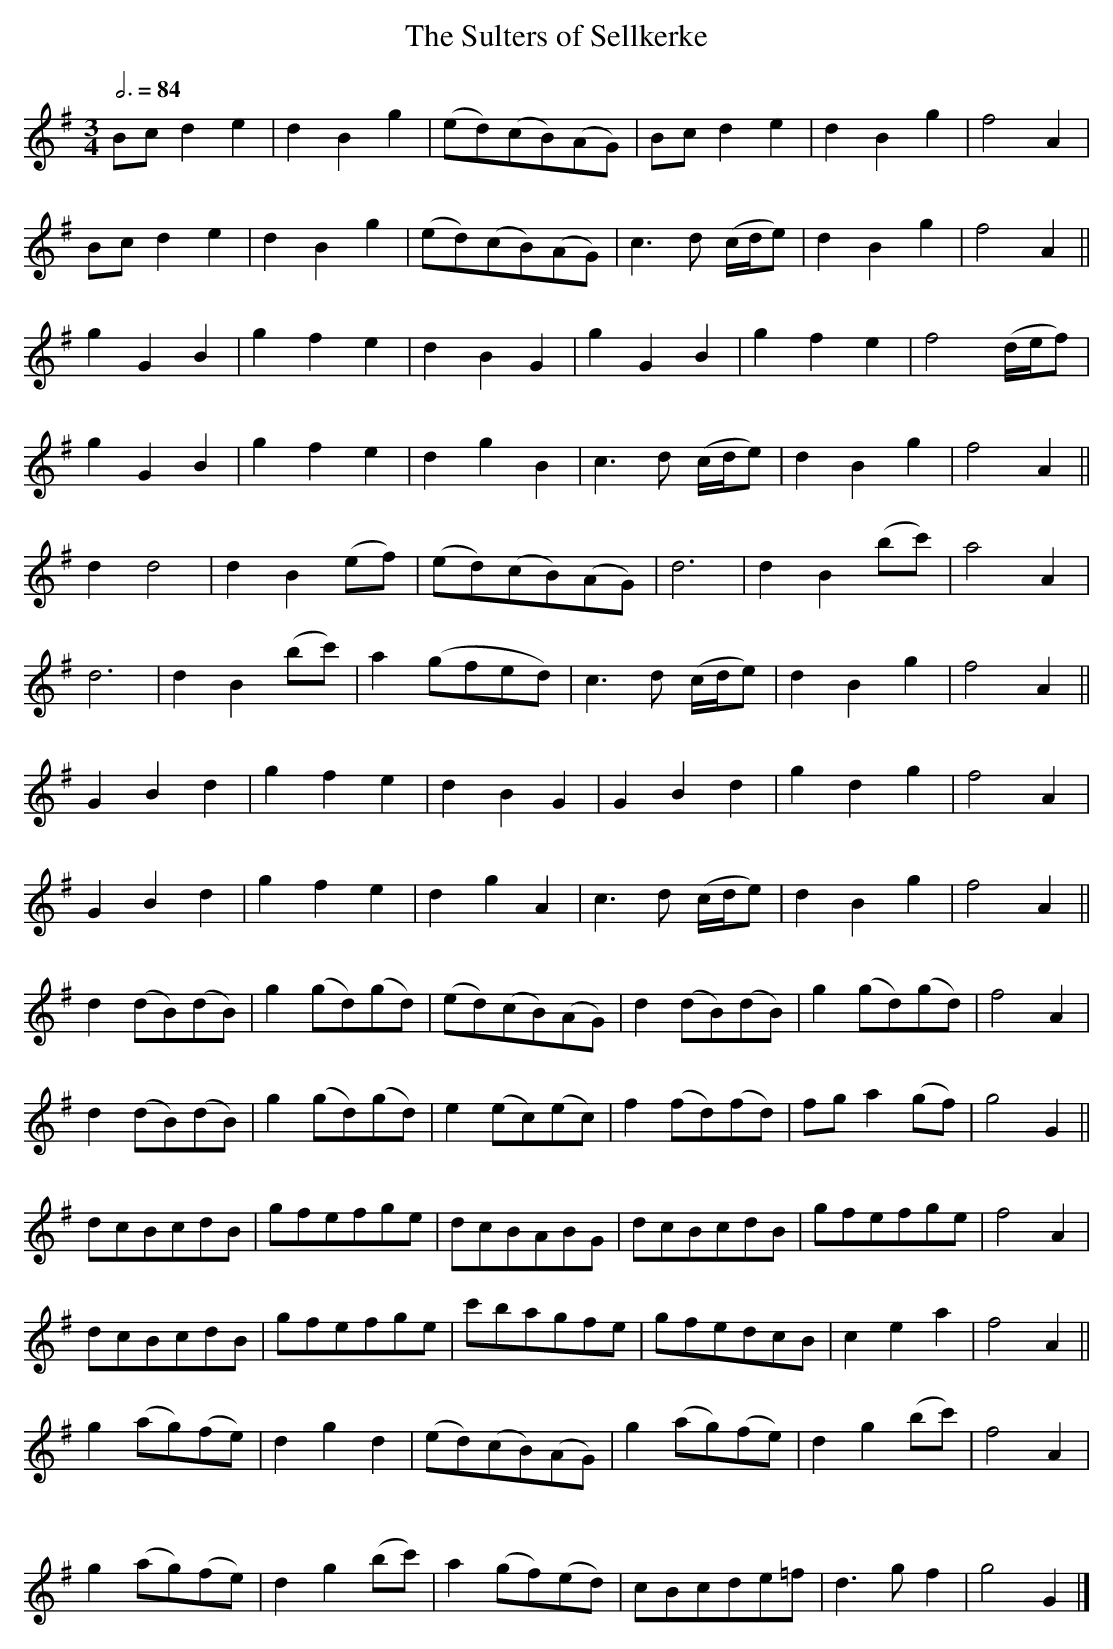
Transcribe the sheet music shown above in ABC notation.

X:1
T:The Sulters of Sellkerke
M:3/4 % really 9/4
L:1/8
Q:3/4=84
K:G
Bc d2  e2 |d2 B2  g2  |(ed)(cB)(AG)|Bc d2  e2    |d2 B2  g2  |f4  A2    |
Bc d2  e2 |d2 B2  g2  |(ed)(cB)(AG)|c3  d (c/d/e)|d2 B2  g2  |f4  A2   ||
g2 G2  B2 |g2 f2  e2  | d2  B2  G2 |g2 G2  B2    |g2 f2  e2  |f4 (d/e/f)|
g2 G2  B2 |g2 f2  e2  | d2  g2  B2 |c3  d (c/d/e)|d2 B2  g2  |f4  A2   ||
d2 d4     |d2 B2 (ef) |(ed)(cB)(AG)|d6           |d2 B2 (bc')|a4  A2    |
d6        |d2 B2 (bc')| a2 (gfed)  |c3  d (c/d/e)|d2 B2  g2  |f4  A2   ||
G2 B2  d2 |g2 f2  e2  | d2  B2  G2 |G2 B2  d2    |g2 d2  g2  |f4  A2    |
G2 B2  d2 |g2 f2  e2  | d2  g2  A2 |c3  d (c/d/e)|d2 B2  g2  |f4  A2   ||
d2(dB)(dB)|g2(gd)(gd) |(ed)(cB)(AG)|d2(dB)(dB)   |g2(gd)(gd) |f4  A2    |
d2(dB)(dB)|g2(gd)(gd) | e2 (ec)(ec)|f2(fd)(fd)   |fg a2 (gf) |g4  G2   ||
dcBcdB    |gfefge     |dcBABG      |dcBcdB       |gfefge     |f4  A2    |
dcBcdB    |gfefge     |c'bagfe     |gfedcB       |c2 e2  a2  |f4  A2   ||
g2(ag)(fe)|d2 g2  d2  |(ed)(cB)(AG)|g2(ag)(fe)   |d2 g2 (bc')|f4  A2    |
g2(ag)(fe)|d2 g2 (bc')| a2 (gf)(ed)|cBcde=f      |d3  g  f2  |g4  G2   |]
